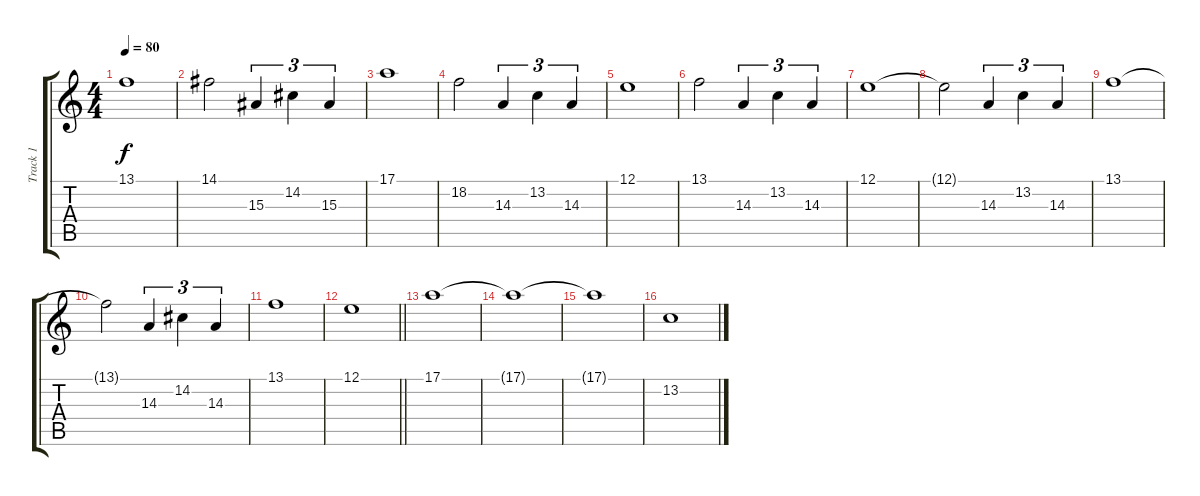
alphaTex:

\track ("Track 1" "Track 1") {instrument stringensemble1}
\staff {score tabs}
\tuning (E4 B3 G3 D3 A2 E2) {hide}
\ts (4 4)
\tempo 80
\clef g2
\ks c
13.1.1{dy f} |
14.1.2 15.3.4{tu (3 2)} 14.2.4{tu (3 2)} 15.3.4{tu (3 2)} |
17.1.1 |
18.2.2 14.3.4{tu (3 2)} 13.2.4{tu (3 2)} 14.3.4{tu (3 2)} |
12.1.1 |
13.1.2 14.3.4{tu (3 2)} 13.2.4{tu (3 2)} 14.3.4{tu (3 2)} |
12.1.1 |
12.1{t}.2 14.3.4{tu (3 2)} 13.2.4{tu (3 2)} 14.3.4{tu (3 2)} |
13.1.1 |
13.1{t}.2 14.3.4{tu (3 2)} 14.2.4{tu (3 2)} 14.3.4{tu (3 2)} |
13.1.1 |
\barLineRight lightlight
12.1.1 |
\section ("" "")
17.1.1{volume 10} |
17.1{t}.1 |
17.1{t}.1 |
13.2.1
